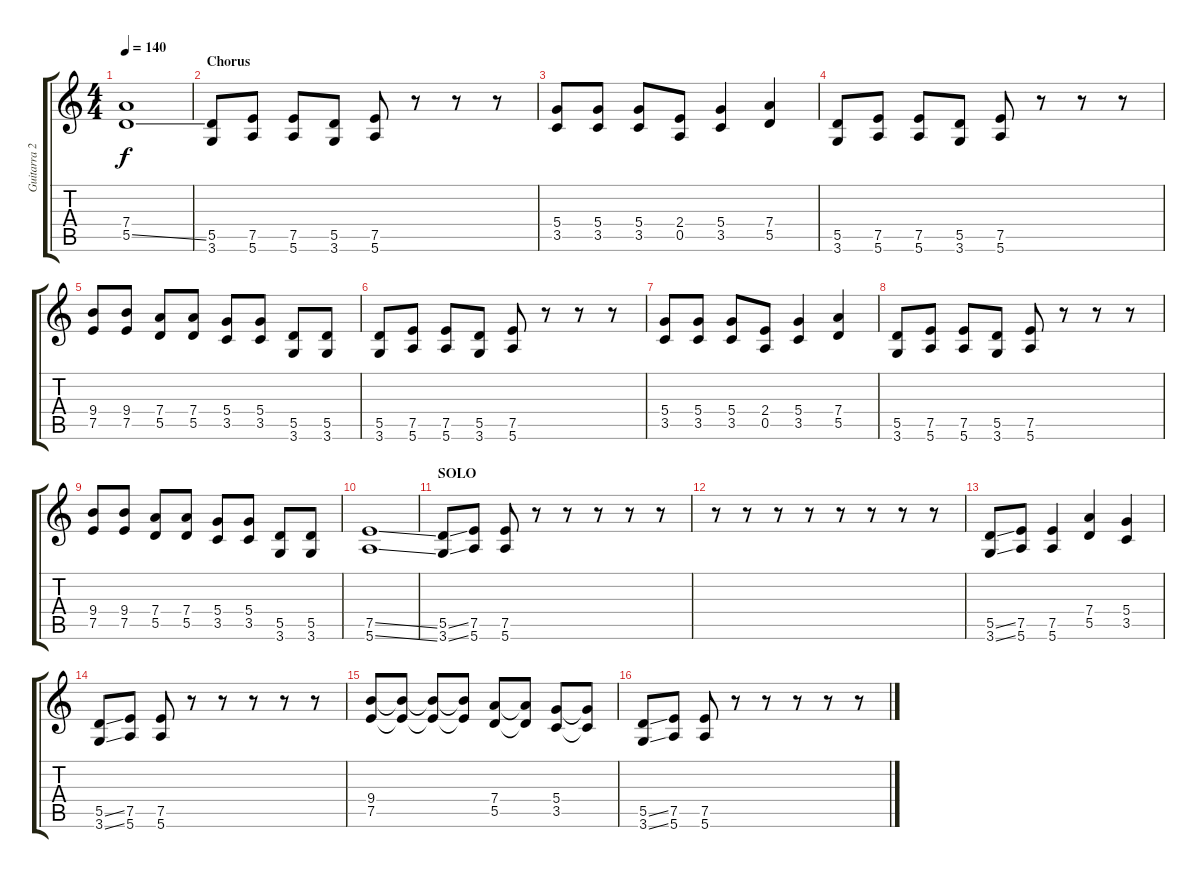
\track ("Guitarra 2" "Guitarra 2") {instrument distortionguitar}
\staff {score tabs}
\tuning (E4 B3 G3 D3 A2 E2) {hide}
\ts (4 4)
\tempo 140
\clef g2
\ks c
(7.4 5.5{ss}).1{dy f} |
\section ("" "Chorus")
(5.5 3.6).8 (7.5 5.6).8 (7.5 5.6).8 (5.5 3.6).8 (7.5 5.6).8 r.8 r.8 r.8 |
(5.4 3.5).8 (5.4 3.5).8 (5.4 3.5).8 (2.4 0.5).8 (5.4 3.5).4 (7.4 5.5).4 |
(5.5 3.6).8 (7.5 5.6).8 (7.5 5.6).8 (5.5 3.6).8 (7.5 5.6).8 r.8 r.8 r.8 |
(9.4 7.5).8 (9.4 7.5).8 (7.4 5.5).8 (7.4 5.5).8 (5.4 3.5).8 (5.4 3.5).8 (5.5 3.6).8 (5.5 3.6).8 |
(5.5 3.6).8 (7.5 5.6).8 (7.5 5.6).8 (5.5 3.6).8 (7.5 5.6).8 r.8 r.8 r.8 |
(5.4 3.5).8 (5.4 3.5).8 (5.4 3.5).8 (2.4 0.5).8 (5.4 3.5).4 (7.4 5.5).4 |
(5.5 3.6).8 (7.5 5.6).8 (7.5 5.6).8 (5.5 3.6).8 (7.5 5.6).8 r.8 r.8 r.8 |
(9.4 7.5).8 (9.4 7.5).8 (7.4 5.5).8 (7.4 5.5).8 (5.4 3.5).8 (5.4 3.5).8 (5.5 3.6).8 (5.5 3.6).8 |
(7.5{ss} 5.6{ss}).1 |
\section ("" "SOLO")
(5.5{ss} 3.6{ss}).8 (7.5 5.6).8 (7.5 5.6).8 r.8 r.8 r.8 r.8 r.8 |
r.8 r.8 r.8 r.8 r.8 r.8 r.8 r.8 |
(5.5{ss} 3.6{ss}).8 (7.5 5.6).8 (7.5 5.6).4 (7.4 5.5).4 (5.4 3.5).4 |
(5.5{ss} 3.6{ss}).8 (7.5 5.6).8 (7.5 5.6).8 r.8 r.8 r.8 r.8 r.8 |
(9.4 7.5).8 (9.4{t} 7.5{t}).8 (9.4{t} 7.5{t}).8 (9.4{t} 7.5{t}).8 (7.4 5.5).8 (7.4{t} 5.5{t}).8 (5.4 3.5).8 (5.4{t} 3.5{t}).8 |
(5.5{ss} 3.6{ss}).8 (7.5 5.6).8 (7.5 5.6).8 r.8 r.8 r.8 r.8 r.8
